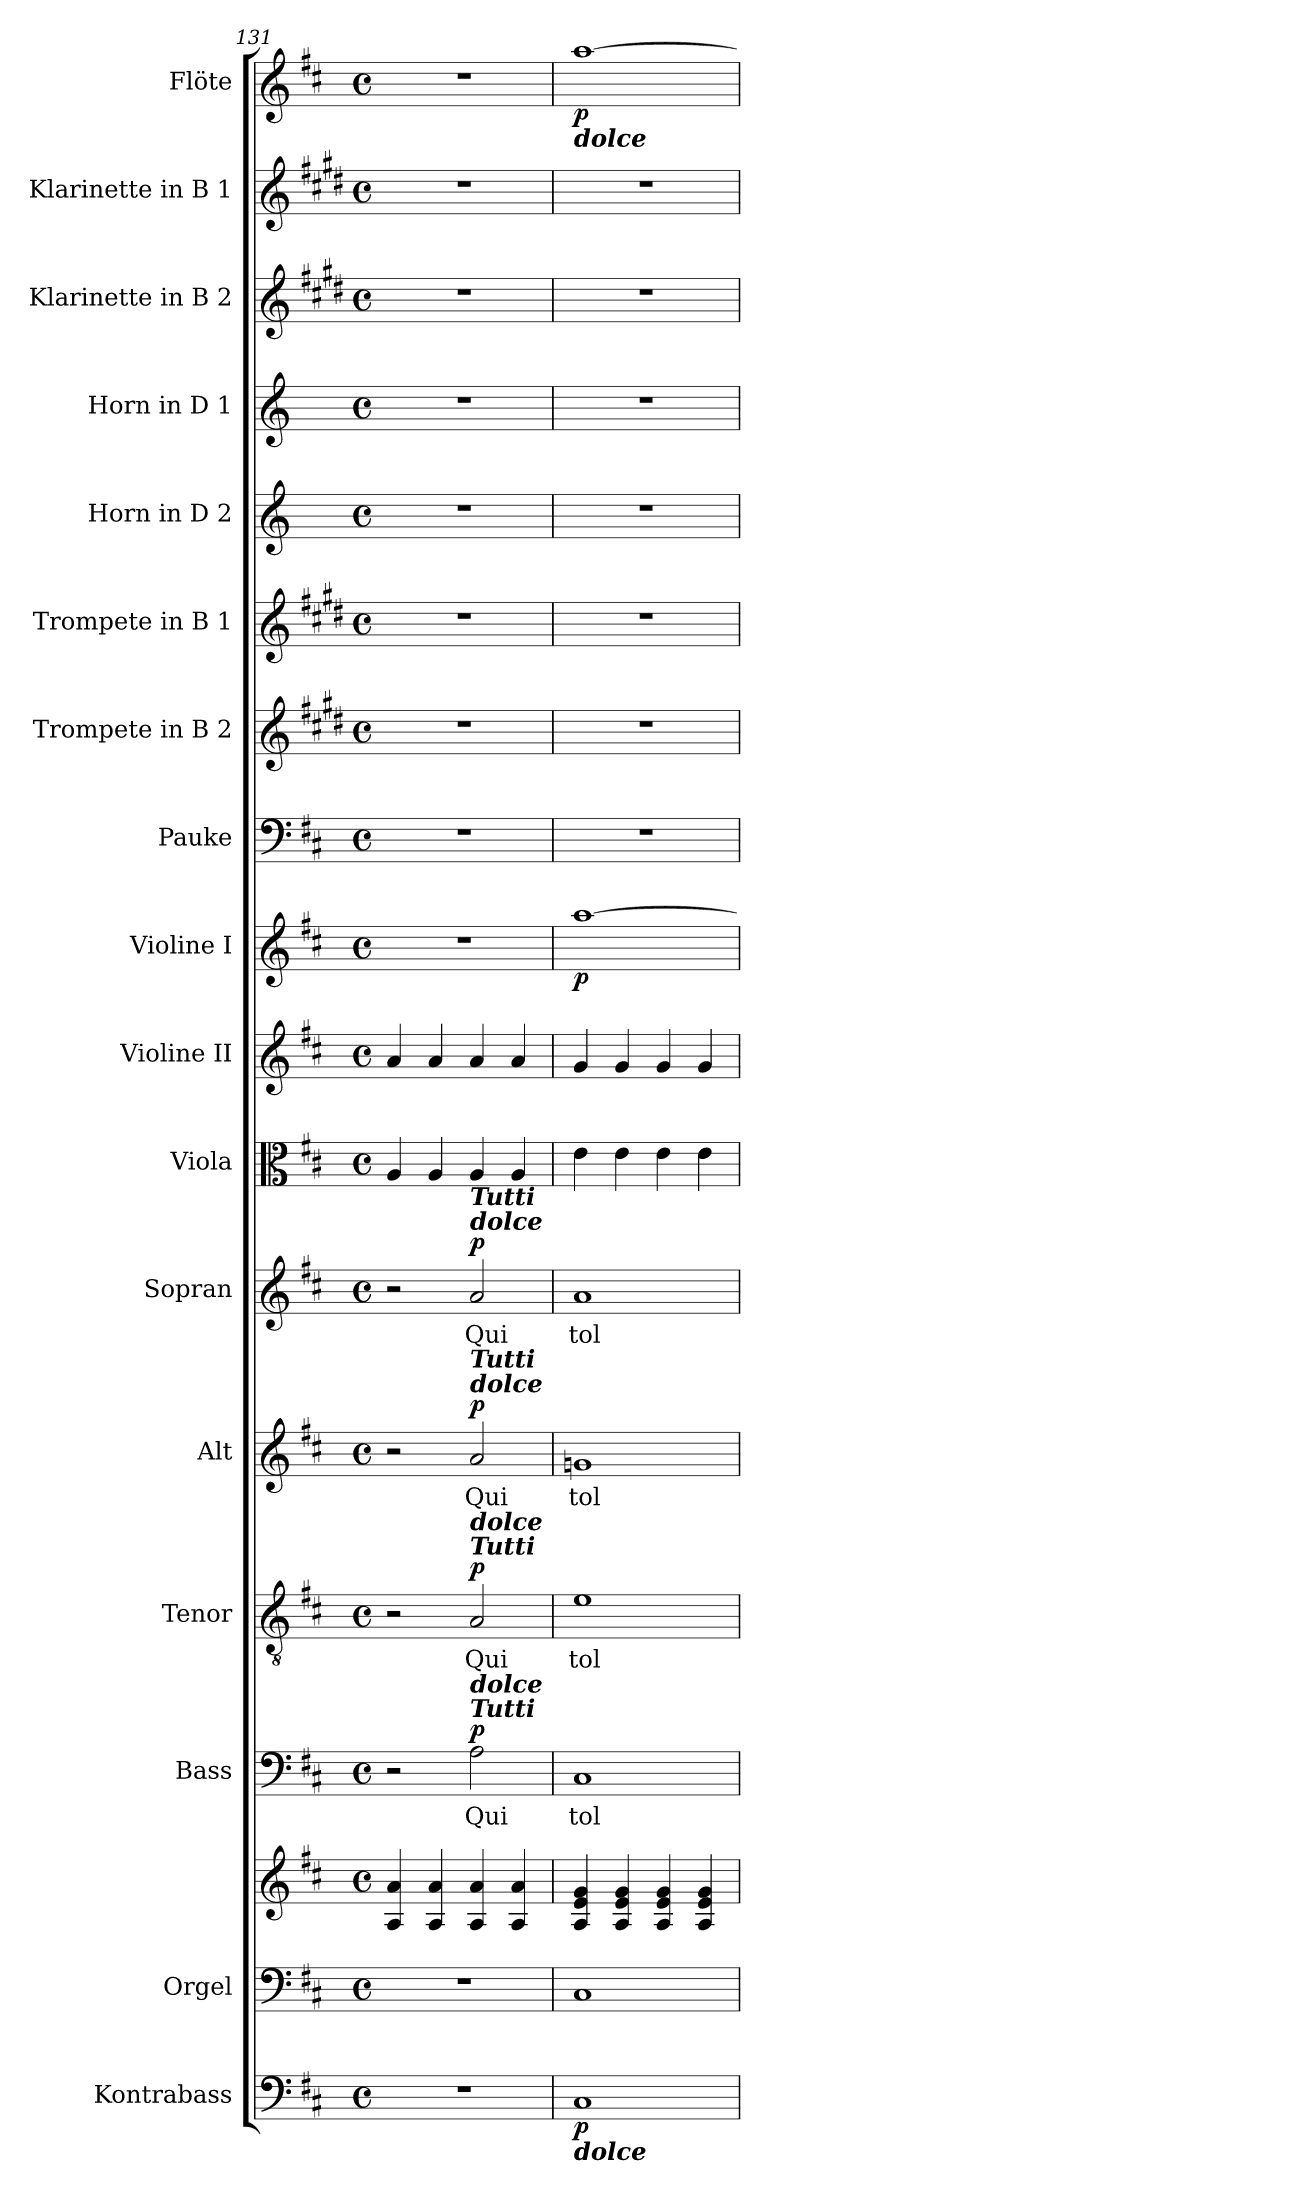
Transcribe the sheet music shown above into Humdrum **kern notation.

**kern	**dynam	**kern	**kern	**kern	**text	**dynam	**kern	**text	**dynam	**kern	**text	**dynam	**kern	**text	**dynam	**kern	**kern	**kern	**dynam	**kern	**kern	**kern	**kern	**kern	**kern	**kern	**kern	**dynam
*part17	*part17	*part16	*part16	*part15	*part15	*part15	*part14	*part14	*part14	*part13	*part13	*part13	*part12	*part12	*part12	*part11	*part10	*part9	*part9	*part8	*part7	*part6	*part5	*part4	*part3	*part2	*part1	*part1
*staff18	*staff18	*staff17	*staff16	*staff15	*staff15	*staff15	*staff14	*staff14	*staff14	*staff13	*staff13	*staff13	*staff12	*staff12	*staff12	*staff11	*staff10	*staff9	*staff9	*staff8	*staff7	*staff6	*staff5	*staff4	*staff3	*staff2	*staff1	*staff1
*I"Kontrabass	*	*I"Orgel	*	*I"Bass	*	*	*I"Tenor	*	*	*I"Alt	*	*	*I"Sopran	*	*	*I"Viola	*I"Violine II	*I"Violine I	*	*I"Pauke	*I"Trompete in B 2	*I"Trompete in B 1	*I"Horn in D 2	*I"Horn in D 1	*I"Klarinette in B 2	*I"Klarinette in B 1	*I"Flöte	*
*I'Kb.	*	*I'Org.	*	*I'B	*	*	*I'T	*	*	*I'A	*	*	*I'S	*	*	*I'Vla.	*I'Vl. II	*I'Vl. I	*	*I'Pk.	*I'Trp. 2	*I'Trp. 1	*I'Hrn. 2	*I'Hrn. 1	*I'Kl. 2	*I'Kl. 1	*I'Fl.	*
*clefF4	*	*clefF4	*clefG2	*clefF4	*	*	*clefGv2	*	*	*clefG2	*	*	*clefG2	*	*	*clefC3	*clefG2	*clefG2	*	*clefF4	*clefG2	*clefG2	*clefG2	*clefG2	*clefG2	*clefG2	*clefG2	*
*ITrd7c12	*	*	*	*	*	*	*	*	*	*	*	*	*	*	*	*	*	*	*	*	*ITrd1c2	*ITrd1c2	*ITrd-1c-2	*ITrd-1c-2	*ITrd1c2	*ITrd1c2	*	*
*k[f#c#]	*	*k[f#c#]	*k[f#c#]	*k[f#c#]	*	*	*k[f#c#]	*	*	*k[f#c#]	*	*	*k[f#c#]	*	*	*k[f#c#]	*k[f#c#]	*k[f#c#]	*	*k[f#c#]	*k[f#c#]	*k[f#c#]	*k[f#c#]	*k[f#c#]	*k[f#c#]	*k[f#c#]	*k[f#c#]	*
*D:	*	*D:	*D:	*D:	*	*	*D:	*	*	*D:	*	*	*D:	*	*	*D:	*D:	*D:	*	*D:	*D:	*D:	*D:	*D:	*D:	*D:	*D:	*
*M4/4	*	*M4/4	*M4/4	*M4/4	*	*	*M4/4	*	*	*M4/4	*	*	*M4/4	*	*	*M4/4	*M4/4	*M4/4	*	*M4/4	*M4/4	*M4/4	*M4/4	*M4/4	*M4/4	*M4/4	*M4/4	*
*met(c)	*	*met(c)	*met(c)	*met(c)	*	*	*met(c)	*	*	*met(c)	*	*	*met(c)	*	*	*met(c)	*met(c)	*met(c)	*	*met(c)	*met(c)	*met(c)	*met(c)	*met(c)	*met(c)	*met(c)	*met(c)	*
=131	=131	=131	=131	=131	=131	=131	=131	=131	=131	=131	=131	=131	=131	=131	=131	=131	=131	=131	=131	=131	=131	=131	=131	=131	=131	=131	=131	=131
1r	.	1r	4A/ 4a/	2r	.	.	2r	.	.	2r	.	.	2r	.	.	4A/	4a/	1r	.	1r	1r	1r	1r	1r	1r	1r	1r	.
.	.	.	4A/ 4a/	.	.	.	.	.	.	.	.	.	.	.	.	4A/	4a/	.	.	.	.	.	.	.	.	.	.	.
!	!	!	!	!	!	!	!	!	!	!	!	!	!LO:TX:a:Bi:t=dolce	!	!	!	!	!	!	!	!	!	!	!	!	!	!	!
!	!	!	!	!	!	!	!	!	!	!	!	!	!LO:TX:a:Bi:t=Tutti	!	!	!	!	!	!	!	!	!	!	!	!	!	!	!
!	!	!	!	!	!	!	!	!	!	!LO:TX:a:Bi:t=dolce	!	!	!	!	!	!	!	!	!	!	!	!	!	!	!	!	!	!
!	!	!	!	!	!	!	!	!	!	!LO:TX:a:Bi:t=Tutti	!	!	!	!	!	!	!	!	!	!	!	!	!	!	!	!	!	!
!	!	!	!	!	!	!	!LO:TX:a:Bi:t=Tutti	!	!	!	!	!	!	!	!	!	!	!	!	!	!	!	!	!	!	!	!	!
!	!	!	!	!	!	!	!LO:TX:a:Bi:t=dolce	!	!	!	!	!	!	!	!	!	!	!	!	!	!	!	!	!	!	!	!	!
!	!	!	!	!LO:TX:a:Bi:t=Tutti	!	!	!	!	!	!	!	!	!	!	!	!	!	!	!	!	!	!	!	!	!	!	!	!
!	!	!	!	!LO:TX:a:Bi:t=dolce	!	!	!	!	!	!	!	!	!	!	!	!	!	!	!	!	!	!	!	!	!	!	!	!
!	!	!	!	!	!LO:LY:b	!LO:DY:a	!	!LO:LY:b	!LO:DY:a	!	!LO:LY:b	!LO:DY:a	!	!LO:LY:b	!LO:DY:a	!	!	!	!	!	!	!	!	!	!	!	!	!
.	.	.	4A/ 4a/	2A\	Qui	p	2A/	Qui	p	2a/	Qui	p	2a/	Qui	p	4A/	4a/	.	.	.	.	.	.	.	.	.	.	.
.	.	.	4A/ 4a/	.	.	.	.	.	.	.	.	.	.	.	.	4A/	4a/	.	.	.	.	.	.	.	.	.	.	.
=132	=132	=132	=132	=132	=132	=132	=132	=132	=132	=132	=132	=132	=132	=132	=132	=132	=132	=132	=132	=132	=132	=132	=132	=132	=132	=132	=132	=132
!	!	!	!	!	!	!	!	!	!	!	!	!	!	!	!	!	!	!	!	!	!	!	!	!	!	!	!LO:TX:b:Bi:t=dolce	!
!LO:TX:b:Bi:t=dolce	!	!	!	!	!	!	!	!	!	!	!	!	!	!	!	!	!	!	!	!	!	!	!	!	!	!	!	!
!	!LO:DY:b	!	!	!	!LO:LY:b	!	!	!LO:LY:b	!	!	!LO:LY:b	!	!	!LO:LY:b	!	!	!	!	!LO:DY:b	!	!	!	!	!	!	!	!	!LO:DY:b
1CC#	p	1C#	4A/ 4e/ 4g/	1C#	tol-	.	1e	tol-	.	1gn	tol-	.	1a	tol-	.	4e\	4g/	[1aa	p	1r	1r	1r	1r	1r	1r	1r	[1aa	p
.	.	.	4A/ 4e/ 4g/	.	.	.	.	.	.	.	.	.	.	.	.	4e\	4g/	.	.	.	.	.	.	.	.	.	.	.
.	.	.	4A/ 4e/ 4g/	.	.	.	.	.	.	.	.	.	.	.	.	4e\	4g/	.	.	.	.	.	.	.	.	.	.	.
.	.	.	4A/ 4e/ 4g/	.	.	.	.	.	.	.	.	.	.	.	.	4e\	4g/	.	.	.	.	.	.	.	.	.	.	.
=	=	=	=	=	=	=	=	=	=	=	=	=	=	=	=	=	=	=	=	=	=	=	=	=	=	=	=	=
*-	*-	*-	*-	*-	*-	*-	*-	*-	*-	*-	*-	*-	*-	*-	*-	*-	*-	*-	*-	*-	*-	*-	*-	*-	*-	*-	*-	*-
